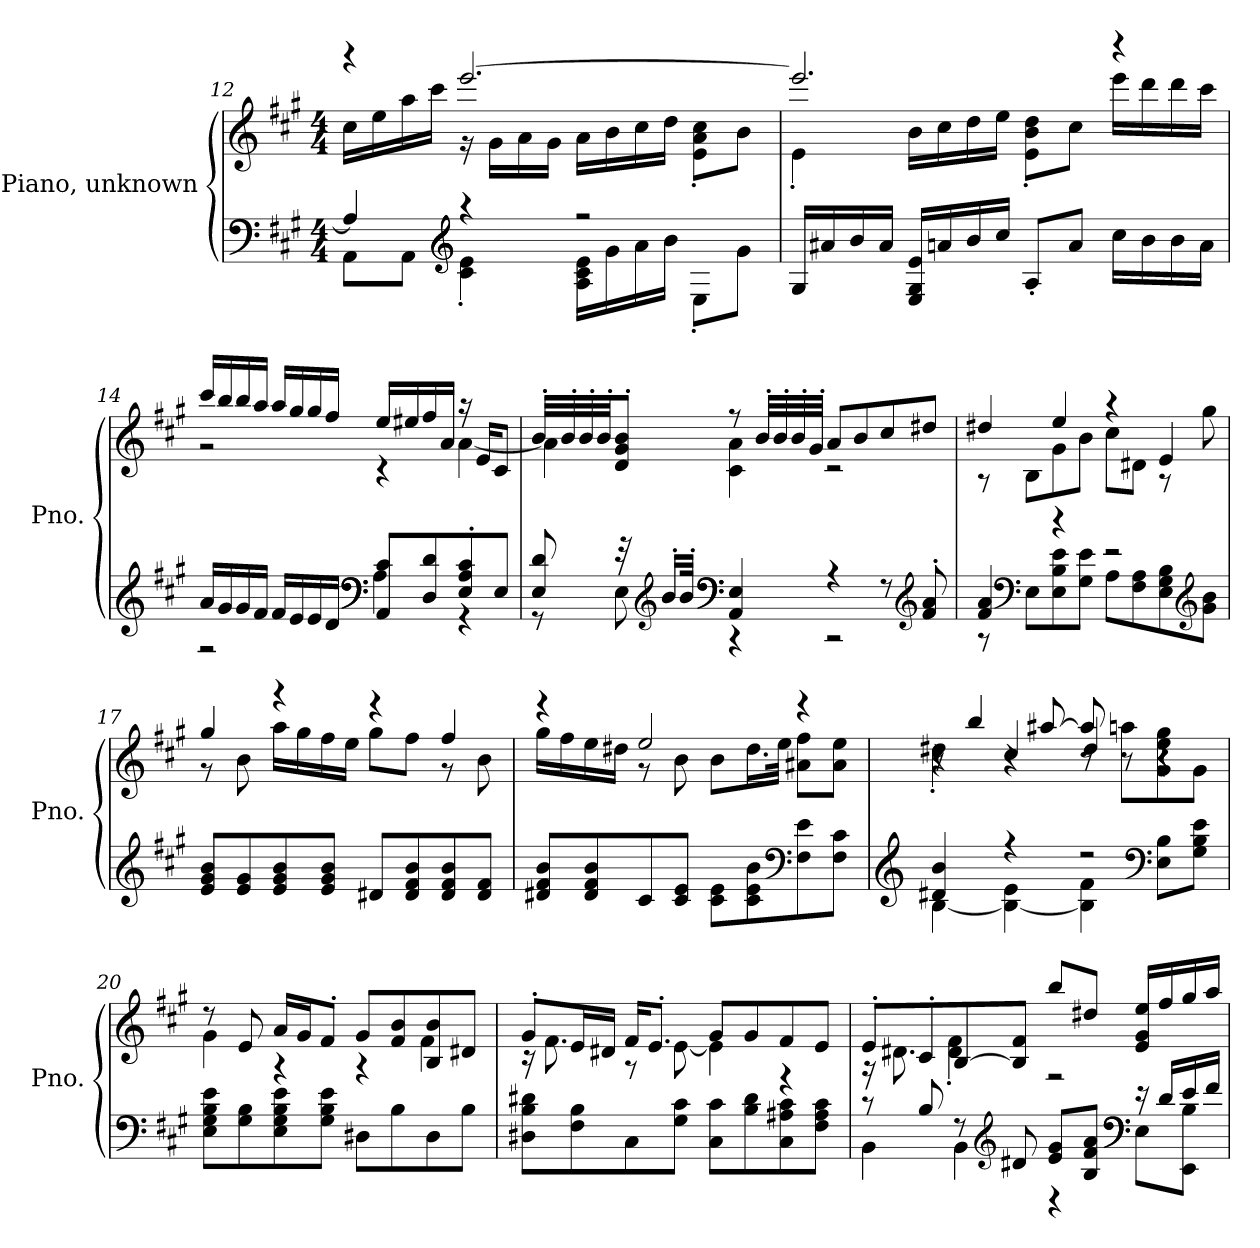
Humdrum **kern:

**kern	**kern
*part1	*part1
*staff2	*staff1
*I"Piano, unknown	*
*I'Pno.	*
!!LO:LB:g=z
*clefF4	*clefG2
*k[f#c#g#]	*k[f#c#g#]
*M4/4	*M4/4
=12	=12
*^	*^
4A/]	8AA\L	4r	16cc#\LL
.	.	.	16ee\
.	8AA\J	.	16aa\
.	.	.	16ccc#\JJ
*clefG2	*	*	*
4r	4c#\' 4e\'	[2.eee/	16r
.	.	.	16g#\LL
.	.	.	16a\
.	.	.	16g#\JJ
2r	16A\ 16c#\ 16e\LL	.	16a\LL
.	16g#\	.	16b\
.	16a\	.	16cc#\
.	16b\JJ	.	16dd\JJ
.	8E'\L	.	8e\' 8a\' 8cc#\'L
.	8g#\J	.	8b\J
*v	*v	*	*
=13	=13	=13
16G#/LL	2.eee/]	4e'\
16a#X/	.	.
16b/	.	.
16a#/JJ	.	.
16E/ 16G#/ 16e/LL	.	16b\LL
16an/	.	16cc#\
16b/	.	16dd\
16cc#/JJ	.	16ee\JJ
8A'/L	.	8e\' 8b\' 8dd\'L
8a/J	.	8cc#\J
16cc#\LL	4r	16eee\LL
16b\	.	16ddd\
16b\	.	16ddd\
16a\JJ	.	16ccc#\JJ
!!LO:LB:g=z	!!
=14	=14	=14
*^	*	*
16a/LL	2r	16ccc#/LL	2r
16g#/	.	16bb/	.
16g#/	.	16bb/	.
16f#/JJ	.	16aa/JJ	.
16f#/LL	.	16aa/LL	.
16e/	.	16gg#/	.
16e/	.	16gg#/	.
16d/JJ	.	16ff#/JJ	.
*clefF4	*	*	*
8AA/ 8c#/L	4A\	16ee/LL	4r
.	.	16ee#X/	.
8D/ 8d/	.	16ff#/	.
.	.	16a/JJ	.
8E/' 8A/' 8c#/'	4r	16r	[4a\
.	.	16e/KL	.
8E/J	.	8c#/J	.
=15	=15	=15	=15
8E/ 8d/	8r	32b'/LLL	4a\]
.	.	32b'/	.
.	.	32b'/	.
.	.	32b'/JJ	.
32r	8E\	8d/' 8g#/' 8b/'J	.
*clefG2	*	*	*
16b'/LL	.	.	.
32b'/JJk	.	.	.
*clefF4	*	*	*
4AA/ 4E/	4r	8r	4c#\ 4a\
.	.	32b'/LLL	.
.	.	32b'/	.
.	.	32b'/	.
.	.	32g#'/JJJ	.
4r	2r	8a/L	2r
.	.	8b/	.
8r	.	8cc#/	.
*clefG2	*	*	*
8f#/' 8a/'	.	8dd#X/J	.
!!LO:PB:g=z	!!
=16	=16	=16	=16
4f#/ 4a/	8r	4dd#X/	8r
*clefF4	*	*	*
.	8E\L	.	8B\L
4r	8E\ 8B\ 8e\	4ee/	8g#\
.	8G#\ 8e\J	.	8b\J
2r	8A\L	4r	8cc#\L
.	8F#\ 8A\	.	8d#X\J
.	8E\ 8G#\ 8B\	4e/	8r
*clefG2	*	*	*
.	8g#\ 8b\J	.	8gg#\
*v	*v	*	*
=17	=17	=17
8e/ 8g#/ 8b/L	4gg#/	8r
8e/ 8g#/	.	8b\
8e/ 8g#/ 8b/	4r	16aa\LL
.	.	16gg#\
8e/ 8g#/ 8b/J	.	16ff#\
.	.	16ee\JJ
8d#X/L	4r	8gg#\L
8d#/ 8f#/ 8b/	.	8ff#\J
8d#/ 8f#/ 8b/	4ff#/	8r
8d#/ 8f#/J	.	8b\
=18	=18	=18
8d#X/ 8f#/ 8b/L	4r	16gg#\LL
.	.	16ff#\
8d#/ 8f#/ 8b/	.	16ee\
.	.	16dd#X\JJ
8c#/	2ee/	8r
8c#/ 8e/J	.	8b\
8c#\ 8e\L	.	8b\L
8c#\ 8e\ 8b\	.	16.dd#\L
.	.	32ee\JJk
*clefF4	*	*
8F#\ 8e\	4r	8a#X\ 8ff#\L
8F#\ 8c#\J	.	8a#\ 8ee\J
*	*v	*v
!!LO:LB:g=z
=19	=19
*clefG2	*
*^	*^
*	*	*	*^
4d#X/ 4b/	[4B\	8r	4dd#X'\	4r
.	.	4bb/	.	.
4r	4B\_ 4e\	.	4r	4cc#/
.	.	[8aa#X/	.	.
2r	4B\] 4f#\	8aa#/]	8r	4dd#/
.	.	8r	8aan\L	.
*clefF4	*	*	*	*
.	8E\ 8B\L	4r	8g#\ 8ee\ 8gg#\	4r
.	8G#\ 8B\ 8e\J	.	8g#\J	.
*v	*v	*	*	*
*	*	*v	*v
=20	=20	=20
8E\ 8G#\ 8B\ 8e\L	8r	4g#\
8G#\ 8B\	8e/	.
8E\ 8G#\ 8B\ 8e\	16a/LL	4r
.	16g#/J	.
8G#\ 8B\ 8e\J	8f#'/J	.
8D#X\L	8g#/L	4r
8B\	8f#/ 8b/	.
8D#\	8B/ 8b/	4f#\
8B\J	8d#X/J	.
=21	=21	=21
8D#X\ 8B\ 8d#X\L	8g#'/L	16r
.	.	8.f#\
8F#\ 8B\	16e/L	.
.	16d#X/JJ	.
8C#\	16f#/KL	8r
.	8.e'/J	.
8G#\ 8c#\J	.	[8e\
8C#\ 8c#\L	8g#/L	4e\]
8B\ 8d#\	8g#/	.
8C#\ 8A#X\ 8c#\	8f#/	4r
8F#\ 8A#\ 8c#\J	8e/J	.
!!LO:LB:g=z	!!
=22	=22	=22
*^	*	*
8r	4BB\	8e'/L	16r
.	.	.	8.d#X\
8B/	.	8c#'/	.
8r	4BB\	[8B/	4d#\' 4f#\'
*clefG2	*	*	*
8d#X/	.	8B/] 8f#/J	.
8e/ 8g#/L	4r	8bb/L	2r
8B/ 8f#/ 8a/J	.	8dd#X/J	.
*clefF4	*	*	*
16r	8E\L	16e/ 16g#/ 16ee/LL	.
16d#/LL	.	16ff#/	.
16e/	8EE\ 8B\J	16gg#/	.
16f#/JJ	.	16aa/JJ	.
*v	*v	*	*
*	*v	*v
=	=
*-	*-
